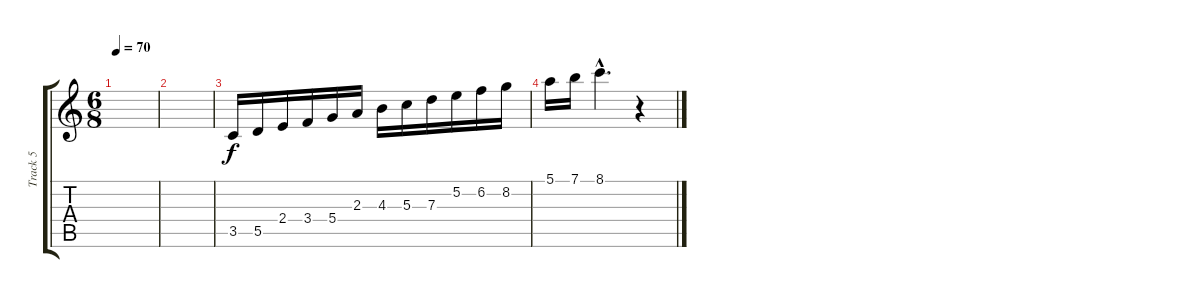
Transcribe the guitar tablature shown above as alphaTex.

\track ("Track 5" "Track 5") {instrument acousticguitarnylon}
\staff {score tabs}
\tuning (E4 B3 G3 D3 A2 E2) {hide}
\ts (6 8)
\tempo 70
\clef g2
\ks c
|
|
3.5.16 5.5.16 2.4.16 3.4.16 5.4.16 2.3.16 4.3.16 5.3.16 7.3.16 5.2.16 6.2.16 8.2.16 |
5.1.16 7.1.16 8.1{hac}.4{d} r.4
